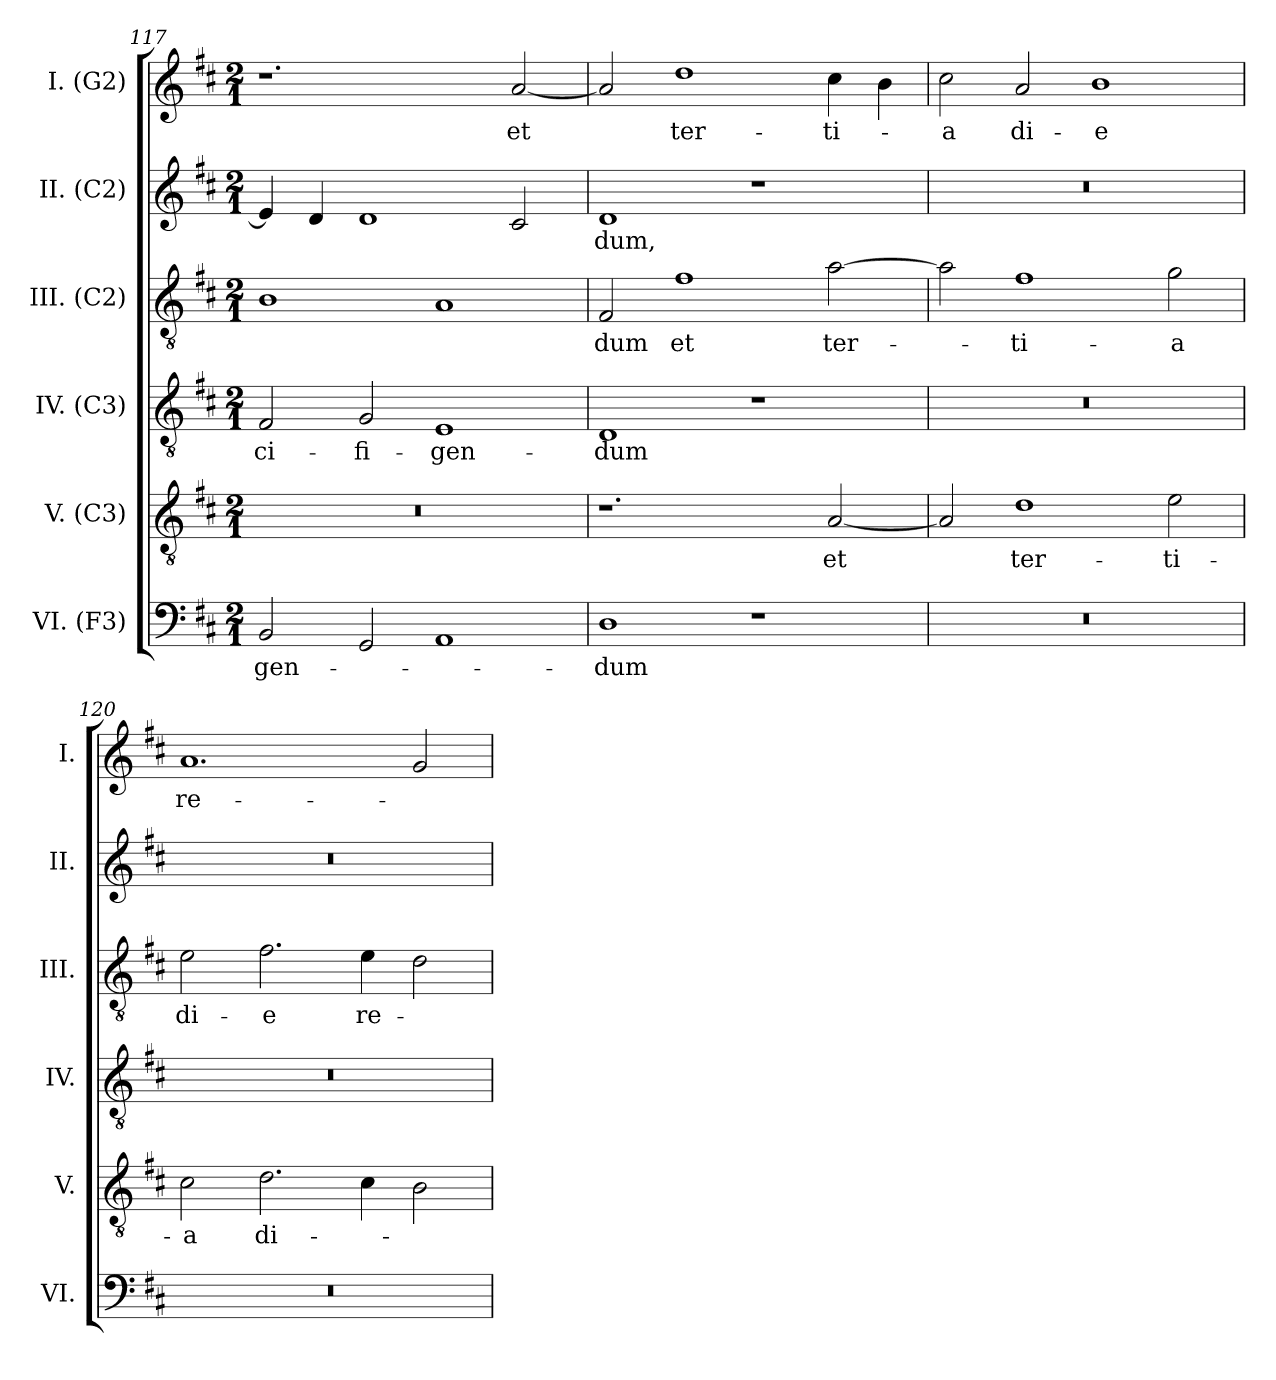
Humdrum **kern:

**kern	**text	**kern	**text	**kern	**text	**kern	**text	**kern	**text	**kern	**text
*part6	*part6	*part5	*part5	*part4	*part4	*part3	*part3	*part2	*part2	*part1	*part1
*staff6	*staff6	*staff5	*staff5	*staff4	*staff4	*staff3	*staff3	*staff2	*staff2	*staff1	*staff1
*I"VI. (F3)	*	*I"V. (C3)	*	*I"IV. (C3)	*	*I"III. (C2)	*	*I"II. (C2)	*	*I"I. (G2)	*
*I'VI.	*	*I'V.	*	*I'IV.	*	*I'III.	*	*I'II.	*	*I'I.	*
*clefF4	*	*clefGv2	*	*clefGv2	*	*clefGv2	*	*clefG2	*	*clefG2	*
*	*	*	*	*	*	*ITrd7c12	*	*	*	*	*
*k[f#c#]	*	*k[f#c#]	*	*k[f#c#]	*	*k[f#c#]	*	*k[f#c#]	*	*k[f#c#]	*
*D:	*	*D:	*	*D:	*	*D:	*	*D:	*	*D:	*
*M2/1	*	*M2/1	*	*M2/1	*	*M2/1	*	*M2/1	*	*M2/1	*
=117	=117	=117	=117	=117	=117	=117	=117	=117	=117	=117	=117
!	!LO:LY:b:color=#000000	!LO:N:vis=1	!	!	!	!	!	!	!	!	!
!	!	!	!	!	!LO:LY:b:color=#000000	!	!	!	!	!	!
2BBi/	-gen-	0r	.	2F#i/	-ci-	1BBi	.	4ei/]	.	1.r	.
.	.	.	.	.	.	.	.	4di/	.	.	.
!	!	!	!	!	!LO:LY:b:color=#000000	!	!	!	!	!	!
2GGi/	.	.	.	2Gi/	-fi-	.	.	1di	.	.	.
!	!	!	!	!	!LO:LY:b:color=#000000	!	!	!	!	!	!
1AAi	.	.	.	1Ei	-gen-	1AAi	.	.	.	.	.
!	!	!	!	!	!	!	!	!	!	!	!LO:LY:b:color=#000000
.	.	.	.	.	.	.	.	2c#i/	.	[2ai/	et
=118	=118	=118	=118	=118	=118	=118	=118	=118	=118	=118	=118
!	!LO:LY:b:color=#000000	!	!	!	!	!	!	!	!	!	!
!	!	!	!	!	!LO:LY:b:color=#000000	!	!	!	!	!	!
!	!	!	!	!	!	!	!LO:LY:b:color=#000000	!	!	!	!
!	!	!	!	!	!	!	!	!	!LO:LY:b:color=#000000	!	!
1Di	-dum	1.r	.	1Di	-dum	2FF#i/	-dum	1di	-dum,	2ai/]	.
!	!	!	!	!	!	!	!LO:LY:b:color=#000000	!	!	!	!
!	!	!	!	!	!	!	!	!	!	!	!LO:LY:b:color=#000000
.	.	.	.	.	.	1F#i	et	.	.	1ddi	ter-
1r	.	.	.	1r	.	.	.	1r	.	.	.
!	!	!	!LO:LY:b:color=#000000	!	!	!	!	!	!	!	!
!	!	!	!	!	!	!	!LO:LY:b:color=#000000	!	!	!	!
!	!	!	!	!	!	!	!	!	!	!	!LO:LY:b:color=#000000
.	.	[2Ai/	et	.	.	[2Ai\	ter-	.	.	4cc#i\	-ti-
.	.	.	.	.	.	.	.	.	.	4bi\	.
!!LO:LB:g=z
=119	=119	=119	=119	=119	=119	=119	=119	=119	=119	=119	=119
!LO:N:vis=1	!	!	!	!LO:N:vis=1	!	!	!	!LO:N:vis=1	!	!	!
!	!	!	!	!	!	!	!	!	!	!	!LO:LY:b:color=#000000
0r	.	2Ai/]	.	0r	.	2Ai\]	.	0r	.	2cc#i\	-a
!	!	!	!LO:LY:b:color=#000000	!	!	!	!	!	!	!	!
!	!	!	!	!	!	!	!LO:LY:b:color=#000000	!	!	!	!
!	!	!	!	!	!	!	!	!	!	!	!LO:LY:b:color=#000000
.	.	1di	ter-	.	.	1F#i	-ti-	.	.	2ai/	di-
!	!	!	!	!	!	!	!	!	!	!	!LO:LY:b:color=#000000
.	.	.	.	.	.	.	.	.	.	1bi	-e
!	!	!	!LO:LY:b:color=#000000	!	!	!	!	!	!	!	!
!	!	!	!	!	!	!	!LO:LY:b:color=#000000	!	!	!	!
.	.	2ei\	-ti-	.	.	2Gi\	-a	.	.	.	.
=120	=120	=120	=120	=120	=120	=120	=120	=120	=120	=120	=120
!LO:N:vis=1	!	!	!	!	!	!	!	!	!	!	!
!	!	!	!LO:LY:b:color=#000000	!LO:N:vis=1	!	!	!	!	!	!	!
!	!	!	!	!	!	!	!LO:LY:b:color=#000000	!LO:N:vis=1	!	!	!
!	!	!	!	!	!	!	!	!	!	!	!LO:LY:b:color=#000000
0r	.	2c#i\	-a	0r	.	2Ei\	di-	0r	.	1.ai	re-
!	!	!	!LO:LY:b:color=#000000	!	!	!	!	!	!	!	!
!	!	!	!	!	!	!	!LO:LY:b:color=#000000	!	!	!	!
.	.	2.di\	di-	.	.	2.F#i\	-e	.	.	.	.
!	!	!	!	!	!	!	!LO:LY:b:color=#000000	!	!	!	!
.	.	4c#i\	.	.	.	4Ei\	re-	.	.	.	.
.	.	2Bi\	.	.	.	2Di\	.	.	.	2gi/	.
=	=	=	=	=	=	=	=	=	=	=	=
*-	*-	*-	*-	*-	*-	*-	*-	*-	*-	*-	*-
